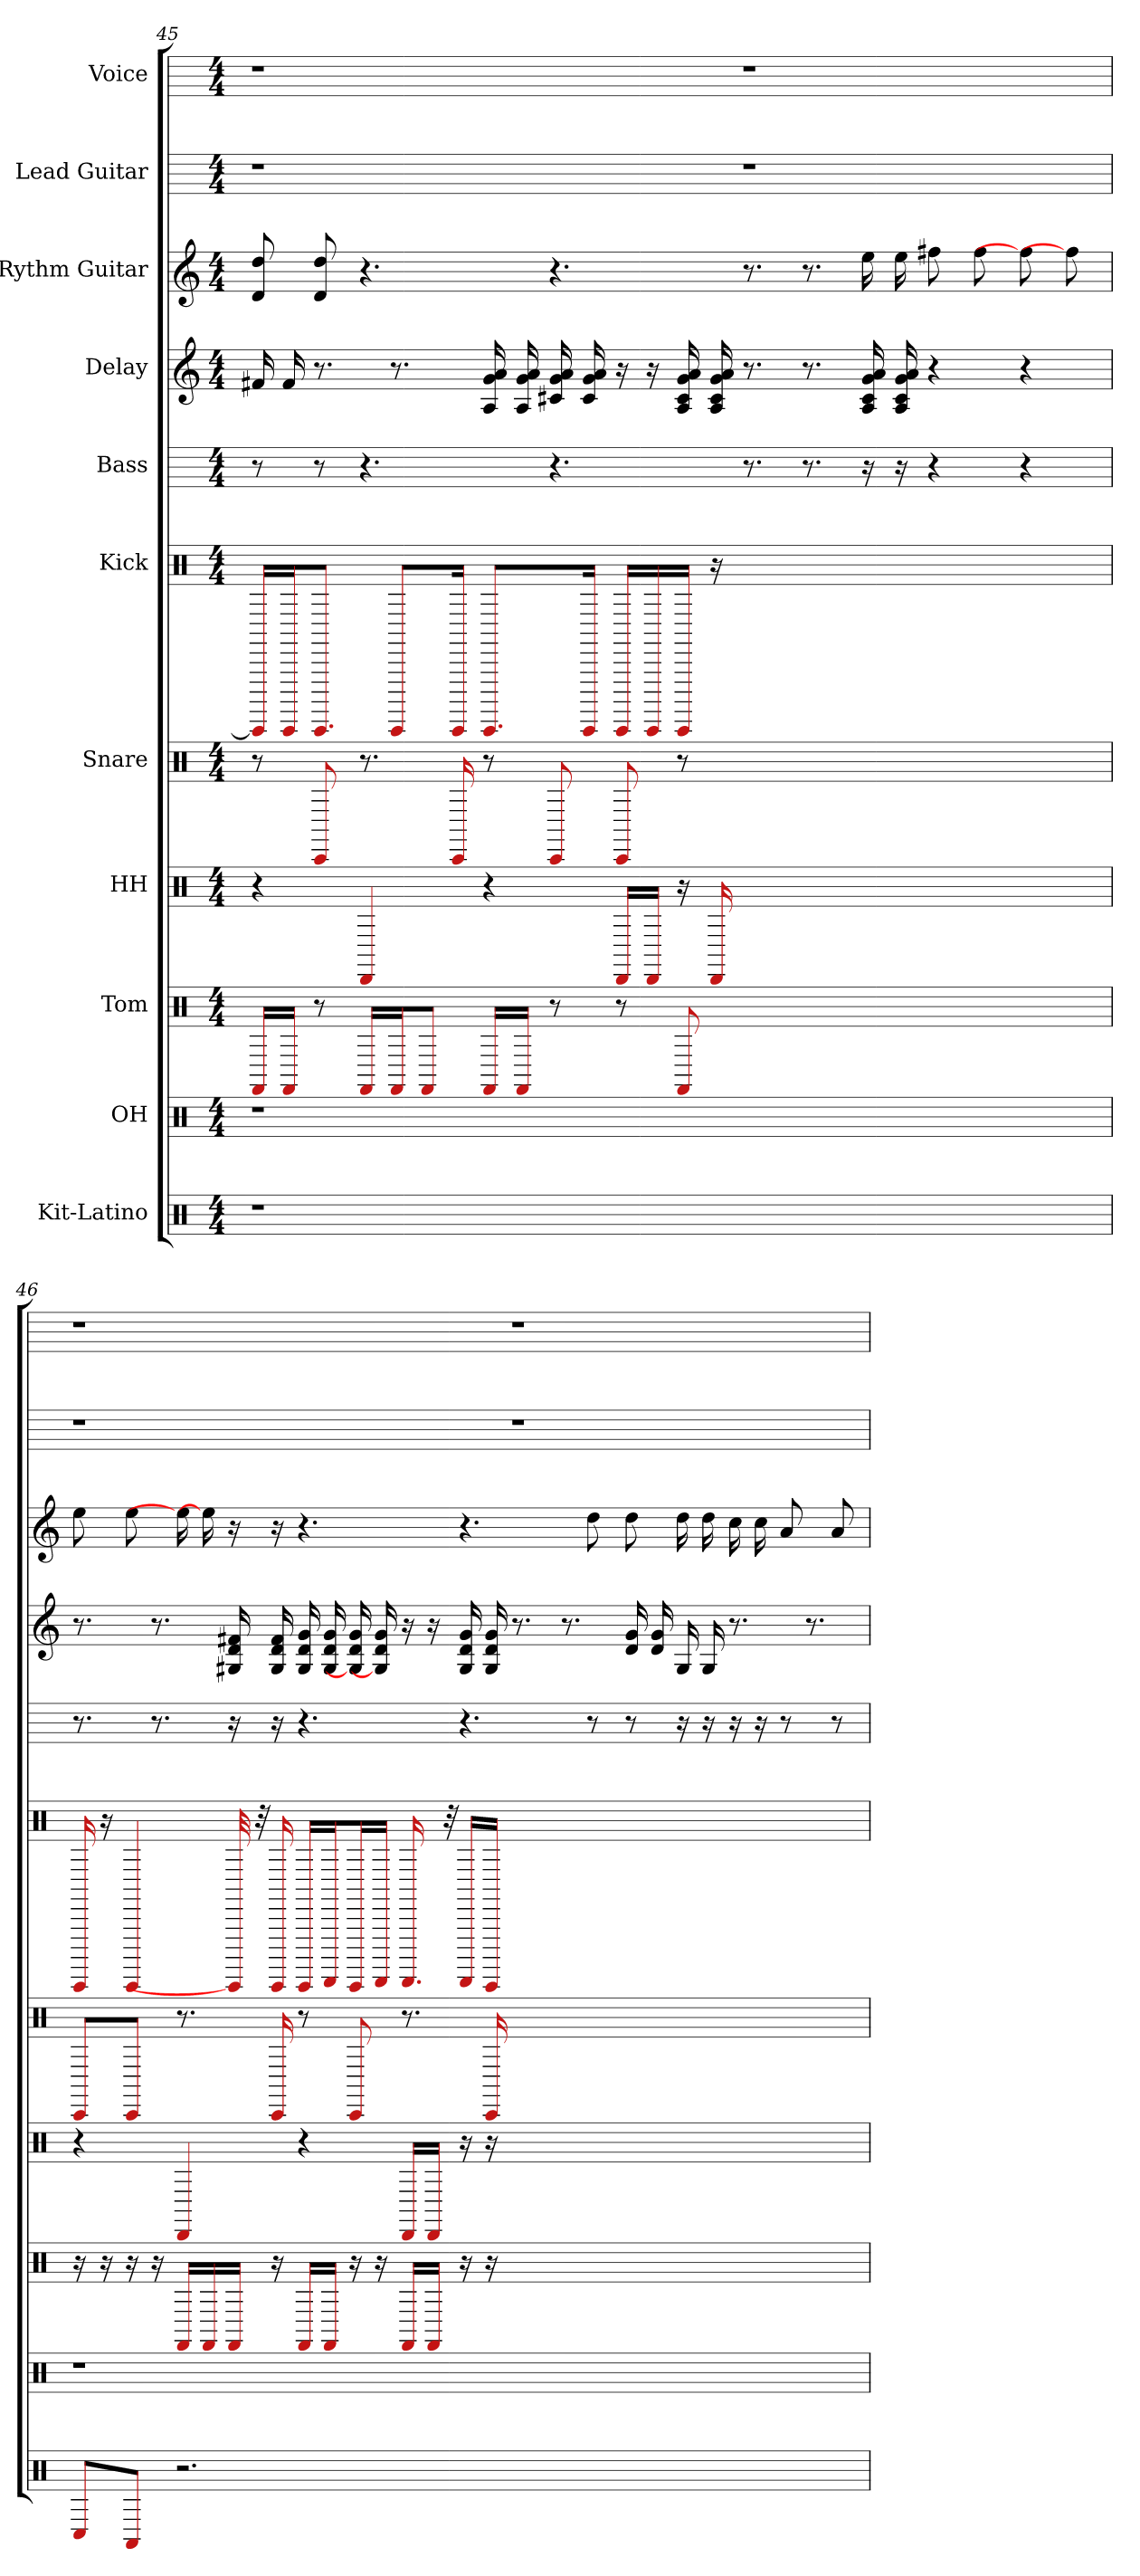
**kern	**kern	**kern	**kern	**kern	**kern	**kern	**kern	**kern	**kern	**kern
*part11	*part10	*part9	*part8	*part7	*part6	*part5	*part4	*part3	*part2	*part1
*staff11	*staff10	*staff9	*staff8	*staff7	*staff6	*staff5	*staff4	*staff3	*staff2	*staff1
*I"Kit-Latino	*I"OH	*I"Tom	*I"HH	*I"Snare	*I"Kick	*I"Bass	*I"Delay	*I"Rythm Guitar	*I"Lead Guitar	*I"Voice
*clefX	*clefX	*clefX	*clefX	*clefX	*clefX	*	*	*	*	*
*k[]	*k[]	*k[]	*k[]	*k[]	*k[]	*k[]	*k[]	*k[]	*k[]	*k[]
*M4/4	*M4/4	*M4/4	*M4/4	*M4/4	*M4/4	*M4/4	*M4/4	*M4/4	*M4/4	*M4/4
=45	=45	=45	=45	=45	=45	=45	=45	=45	=45	=45
1r	1r	16FF#/LL	4r	8r	16CCCC/LL]	8r	16f#	8dd 8d	1r	1r
.	.	16FF#/JJ	.	.	16CCCC/J	.	16f#	.	.	.
.	.	8r	.	8CC	8.CCCC/J	8r	8.r	8dd 8d	.	.
.	.	16FF#/LL	4DD	8.r	.	4.r	.	4.r	.	.
.	.	16FF#/J	.	.	8CCCC#/L	.	8.r	.	.	.
.	.	8FF#/J	.	.	.	.	.	.	.	.
.	.	.	.	16CC	16CCCC/Jk	.	.	.	.	.
.	.	16FF#/LL	4r	8r	8.CCCC/L	.	16A 16g 16a	.	.	.
.	.	16FF#/JJ	.	.	.	.	16A 16g 16a	.	.	.
.	.	8r	.	8CC	.	4.r	16a 16g 16c#	4.r	.	.
.	.	.	.	.	16CCCC/Jk	.	16a 16g 16c#	.	.	.
.	.	8r	16DD/LL	8CC	16CCCC#/LL	.	16r	.	.	.
.	.	.	16DD/JJ	.	16CCCC/	.	16r	.	.	.
.	.	8FF#	16r	8r	16CCCC#/JJ	.	16A 16g 16a 16c#	.	.	.
.	.	.	16DD	.	16r	.	16A 16g 16a 16c#	.	.	.
1ryy	1ryy	1ryy	1ryy	1ryy	1ryy	8.r	8.r	8.r	1r	1r
.	.	.	.	.	.	8.r	8.r	8.r	.	.
.	.	.	.	.	.	16r	16A 16g 16a 16c#	16ee	.	.
.	.	.	.	.	.	16r	16A 16g 16a 16c#	16ee	.	.
.	.	.	.	.	.	4r	4r	8ff#	.	.
.	.	.	.	.	.	.	.	8ff#	.	.
.	.	.	.	.	.	4r	4r	8ff#]	.	.
.	.	.	.	.	.	.	.	8ff#]	.	.
=46	=46	=46	=46	=46	=46	=46	=46	=46	=46	=46
8C#/L	1r	16r	4r	8CC/L	16CCCC	8.r	8.r	8ee	1r	1r
.	.	16r	.	.	16r	.	.	.	.	.
8AA#/J	.	16r	.	8CC/J	4CCCC	.	.	8ee	.	.
.	.	16r	.	.	.	8.r	8.r	.	.	.
2.r	.	16FF#/LL	4DD	8.r	.	.	.	16ee]	.	.
.	.	16FF#/	.	.	.	.	.	16ee]	.	.
.	.	16FF#/JJ	.	.	32CCCC]	16r	16f# 16G# 16d	16r	.	.
.	.	.	.	.	32r	.	.	.	.	.
.	.	16r	.	16CC	16CCCC#	16r	16f# 16G# 16d	16r	.	.
.	.	16FF#/LL	4r	8r	16CCCC/LL	4.r	16g 16d 16G#	4.r	.	.
.	.	16FF#/JJ	.	.	16DDDD/J	.	16g 16d 16G#	.	.	.
.	.	16r	.	8CC	16CCCC/L	.	16g 16d 16G#]	.	.	.
.	.	16r	.	.	16DDDD/JJ	.	16g 16d 16G#]	.	.	.
.	.	16FF#/LL	16DD/LL	8.r	16.DDDD	.	16r	.	.	.
.	.	16FF#/JJ	16DD/JJ	.	.	.	16r	.	.	.
.	.	.	.	.	32r	.	.	.	.	.
.	.	16r	16r	.	16DDDD/LL	4.r	16g 16d 16G#	4.r	.	.
.	.	16r	16r	16CC	16CCCC/JJ	.	16g 16d 16G#	.	.	.
1ryy	1ryy	1ryy	1ryy	1ryy	1ryy	.	8.r	.	1r	1r
.	.	.	.	.	.	.	8.r	.	.	.
.	.	.	.	.	.	8r	.	8dd	.	.
.	.	.	.	.	.	8r	16g 16d	8dd	.	.
.	.	.	.	.	.	.	16g 16d	.	.	.
.	.	.	.	.	.	16r	16G#	16dd	.	.
.	.	.	.	.	.	16r	16G#	16dd	.	.
.	.	.	.	.	.	16r	8.r	16cc	.	.
.	.	.	.	.	.	16r	.	16cc	.	.
.	.	.	.	.	.	8r	.	8a	.	.
.	.	.	.	.	.	.	8.r	.	.	.
.	.	.	.	.	.	8r	.	8a	.	.
=	=	=	=	=	=	=	=	=	=	=
*-	*-	*-	*-	*-	*-	*-	*-	*-	*-	*-
